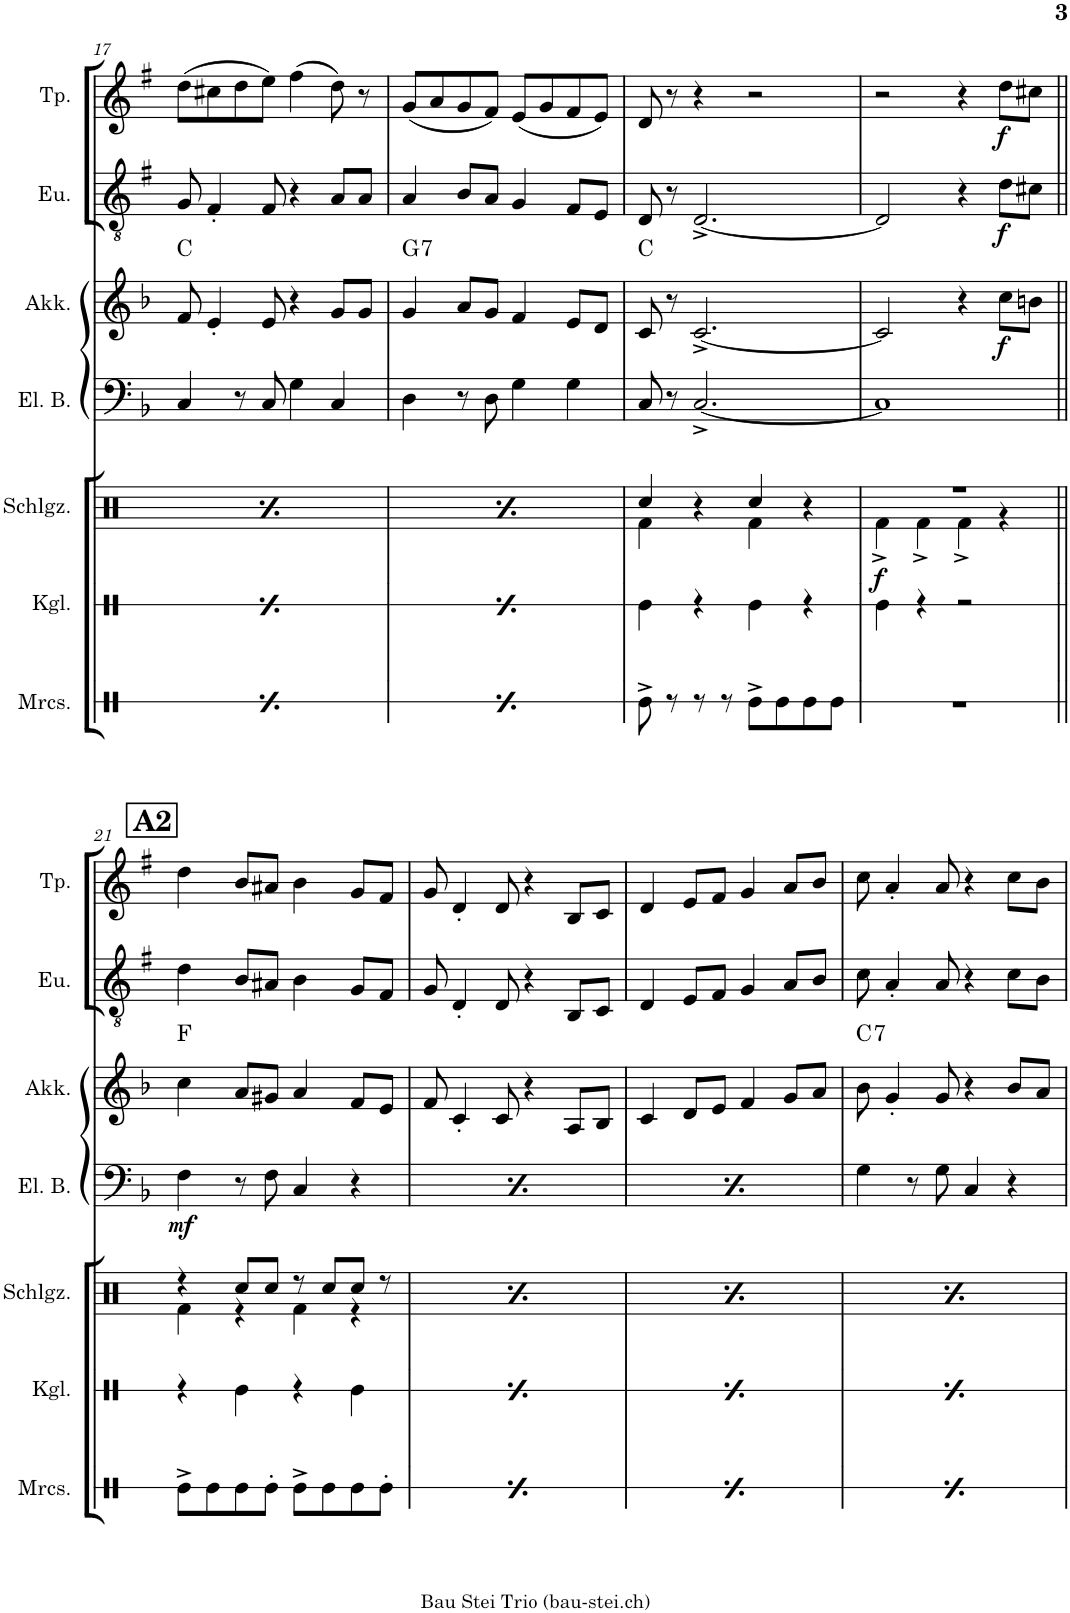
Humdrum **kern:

**kern	**kern	**kern	**dynam	**kern	**dynam	**kern	**dynam	**harte	**kern	**dynam	**kern	**dynam
*part7	*part6	*part5	*part5	*part4	*part4	*part3	*part3	*part3	*part2	*part2	*part1	*part1
*staff7	*staff6	*staff5	*staff5	*staff4	*staff4	*staff3	*staff3	*	*staff2	*staff2	*staff1	*staff1
*I"Maracas	*I"Kuhglocke	*I"Schlagzeug	*	*I"Electric Bass	*	*I"Akkordeon	*	*	*I"Euphonium	*	*I"Trompete	*
*I'Mrcs.	*I'Kgl.	*I'Schlgz.	*	*I'El. B.	*	*I'Akk.	*	*	*I'Eu.	*	*I'Tp.	*
!!LO:PB:g=z
*clefX	*clefX	*clefX	*	*clefF4	*	*clefG2	*	*	*clefGv2	*	*clefG2	*
*	*	*	*	*Trd7c12	*	*	*	*	*Trd1c2	*	*Trd1c2	*
*k[b-]	*k[b-]	*k[b-]	*	*k[b-]	*	*k[b-]	*	*	*k[f#]	*	*k[f#]	*
*M2/2	*M2/2	*M2/2	*	*M2/2	*	*M2/2	*	*	*M2/2	*	*M2/2	*
*met(c|)	*met(c|)	*met(c|)	*	*met(c|)	*	*met(c|)	*	*	*met(c|)	*	*met(c|)	*
=17	=17	=17	=17	=17	=17	=17	=17	=17	=17	=17	=17	=17
*	*	*^	*	*	*	*	*	*	*	*	*	*
!	!	!	!	!LO:DY:b	!	!	!	!	!	!	!	!	!
8Re^\L	4r	4r	4Rf\	mf	4C/	.	8f/	.	C:maj	8G/	.	(8dd\L	.
8Re\	.	.	.	.	.	.	4e'/	.	.	4F#'/	.	8cc#X\	.
8Re\	4Re\	8Rcc/L	4r	.	8r	.	.	.	.	.	.	8dd\	.
8Re'\J	.	8Rcc/J	.	.	8C/	.	8e/	.	.	8F#/	.	8ee\J)	.
8Re^\L	4r	8r	4Rf\	.	4G\	.	4r	.	.	4r	.	(4ff#\	.
8Re\	.	8Rcc/L	.	.	.	.	.	.	.	.	.	.	.
8Re\	4Re\	8Rcc/J	4r	.	4C/	.	8g/L	.	.	8A/L	.	8dd\)	.
8Re'\J	.	8r	.	.	.	.	8g/J	.	.	8A/J	.	8r	.
=18	=18	=18	=18	=18	=18	=18	=18	=18	=18	=18	=18	=18	=18
!	!	!	!	!LO:DY:b	!	!	!	!	!LO:H:kt=7	!	!	!	!
8Re^\L	4r	4r	4Rf\	mf	4D\	.	4g/	.	G:7	4A/	.	(8g/L	.
8Re\	.	.	.	.	.	.	.	.	.	.	.	8a/	.
8Re\	4Re\	8Rcc/L	4r	.	8r	.	8a/L	.	.	8B/L	.	8g/	.
8Re'\J	.	8Rcc/J	.	.	8D\	.	8g/J	.	.	8A/J	.	8f#/J)	.
8Re^\L	4r	8r	4Rf\	.	4G\	.	4f/	.	.	4G/	.	(8e/L	.
8Re\	.	8Rcc/L	.	.	.	.	.	.	.	.	.	8g/	.
8Re\	4Re\	8Rcc/J	4r	.	4G\	.	8e/L	.	.	8F#/L	.	8f#/	.
8Re'\J	.	8r	.	.	.	.	8d/J	.	.	8E/J	.	8e/J)	.
=19	=19	=19	=19	=19	=19	=19	=19	=19	=19	=19	=19	=19	=19
8Re^\	4Re\	4Rcc/	4Rf\	.	8C/	.	8c/	.	C:maj	8D/	.	8d/	.
8r	.	.	.	.	8r	.	8r	.	.	8r	.	8r	.
8r	4r	4r	4ryy	.	[2.C^/	.	[2.c^/	.	.	[2.D^/	.	4r	.
8r	.	.	.	.	.	.	.	.	.	.	.	.	.
8Re^\L	4Re\	4Rcc/	4Rf\	.	.	.	.	.	.	.	.	2r	.
8Re\	.	.	.	.	.	.	.	.	.	.	.	.	.
8Re\	4r	4r	4ryy	.	.	.	.	.	.	.	.	.	.
8Re\J	.	.	.	.	.	.	.	.	.	.	.	.	.
=20	=20	=20	=20	=20	=20	=20	=20	=20	=20	=20	=20	=20	=20
!	!	!	!	!LO:DY:b	!	!	!	!	!	!	!	!	!
1r	4Re\	1r	4Rf^\	f	1C]	.	2c/]	.	.	2D/]	.	2r	.
.	4r	.	4Rf^\	.	.	.	.	.	.	.	.	.	.
.	2r	.	4Rf^\	.	.	.	4r	.	.	4r	.	4r	.
!	!	!	!	!	!	!	!	!LO:DY:b	!	!	!LO:DY:b	!	!LO:DY:b
.	.	.	4r	.	.	.	8cc\L	f	.	8d\L	f	8dd\L	f
.	.	.	.	.	.	.	8bn\J	.	.	8c#X\J	.	8cc#X\J	.
!!LO:LB:g=z
!!LO:REH:place=s1:a:B:cj:fs=14:t=A2
=21||	=21||	=21||	=21||	=21||	=21||	=21||	=21||	=21||	=21||	=21||	=21||	=21||	=21||
!	!	!	!	!	!	!LO:DY:b	!	!	!	!	!	!	!
8Re^\L	4r	4r	4Rf\	.	4F\	mf	4cc\	.	F:maj	4d\	.	4dd\	.
8Re\	.	.	.	.	.	.	.	.	.	.	.	.	.
8Re\	4Re\	8Rcc/L	4r	.	8r	.	8a/L	.	.	8B/L	.	8b/L	.
8Re'\J	.	8Rcc/J	.	.	8F\	.	8g#X/J	.	.	8A#X/J	.	8a#X/J	.
8Re^\L	4r	8r	4Rf\	.	4C/	.	4a/	.	.	4B\	.	4b\	.
8Re\	.	8Rcc/L	.	.	.	.	.	.	.	.	.	.	.
8Re\	4Re\	8Rcc/J	4r	.	4r	.	8f/L	.	.	8G/L	.	8g/L	.
8Re'\J	.	8r	.	.	.	.	8e/J	.	.	8F#/J	.	8f#/J	.
=22	=22	=22	=22	=22	=22	=22	=22	=22	=22	=22	=22	=22	=22
!	!	!	!	!	!	!LO:DY:b	!	!	!	!	!	!	!
8Re^\L	4r	4r	4Rf\	.	4F\	mf	8f/	.	.	8G/	.	8g/	.
8Re\	.	.	.	.	.	.	4c'/	.	.	4D'/	.	4d'/	.
8Re\	4Re\	8Rcc/L	4r	.	8r	.	.	.	.	.	.	.	.
8Re'\J	.	8Rcc/J	.	.	8F\	.	8c/	.	.	8D/	.	8d/	.
8Re^\L	4r	8r	4Rf\	.	4C/	.	4r	.	.	4r	.	4r	.
8Re\	.	8Rcc/L	.	.	.	.	.	.	.	.	.	.	.
8Re\	4Re\	8Rcc/J	4r	.	4r	.	8A/L	.	.	8BB/L	.	8B/L	.
8Re'\J	.	8r	.	.	.	.	8B-/J	.	.	8C/J	.	8c/J	.
=23	=23	=23	=23	=23	=23	=23	=23	=23	=23	=23	=23	=23	=23
!	!	!	!	!	!	!LO:DY:b	!	!	!	!	!	!	!
8Re^\L	4r	4r	4Rf\	.	4F\	mf	4c/	.	.	4D/	.	4d/	.
8Re\	.	.	.	.	.	.	.	.	.	.	.	.	.
8Re\	4Re\	8Rcc/L	4r	.	8r	.	8d/L	.	.	8E/L	.	8e/L	.
8Re'\J	.	8Rcc/J	.	.	8F\	.	8e/J	.	.	8F#/J	.	8f#/J	.
8Re^\L	4r	8r	4Rf\	.	4C/	.	4f/	.	.	4G/	.	4g/	.
8Re\	.	8Rcc/L	.	.	.	.	.	.	.	.	.	.	.
8Re\	4Re\	8Rcc/J	4r	.	4r	.	8g/L	.	.	8A/L	.	8a/L	.
8Re'\J	.	8r	.	.	.	.	8a/J	.	.	8B/J	.	8b/J	.
=24	=24	=24	=24	=24	=24	=24	=24	=24	=24	=24	=24	=24	=24
!	!	!	!	!	!	!	!	!	!LO:H:kt=7	!	!	!	!
8Re^\L	4r	4r	4Rf\	.	4G\	.	8b-\	.	C:7	8c\	.	8cc\	.
8Re\	.	.	.	.	.	.	4g'/	.	.	4A'/	.	4a'/	.
8Re\	4Re\	8Rcc/L	4r	.	8r	.	.	.	.	.	.	.	.
8Re'\J	.	8Rcc/J	.	.	8G\	.	8g/	.	.	8A/	.	8a/	.
8Re^\L	4r	8r	4Rf\	.	4C/	.	4r	.	.	4r	.	4r	.
8Re\	.	8Rcc/L	.	.	.	.	.	.	.	.	.	.	.
8Re\	4Re\	8Rcc/J	4r	.	4r	.	8b-/L	.	.	8c\L	.	8cc\L	.
8Re'\J	.	8r	.	.	.	.	8a/J	.	.	8B\J	.	8b\J	.
*	*	*v	*v	*	*	*	*	*	*	*	*	*	*
=	=	=	=	=	=	=	=	=	=	=	=	=
*-	*-	*-	*-	*-	*-	*-	*-	*-	*-	*-	*-	*-
